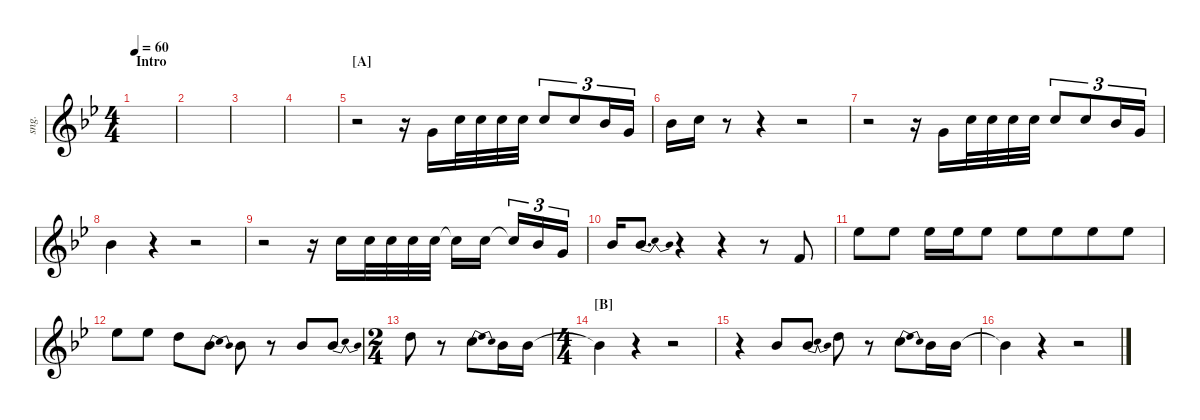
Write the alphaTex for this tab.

\defaultSystemsLayout 4
\hideDynamics
\bracketExtendMode nobrackets
\otherSystemsTrackNameOrientation horizontal
\track ("Singer" "sng.") {mute instrument synthbrass1}
\staff {score}
\tuning (E4 B3 G3 D3 A2 E2)
\ts (4 4)
\section ("" "Intro")
\tempo 60
\clef g2
\ks bb
|
|
|
|
\section ("A" "")
r.2{beam Down} r.16{beam Down} 3.1{acc forcenatural}.16{beam Up} 8.1{acc forcenatural}.32{beam Up} 8.1{acc forcenatural}.32{beam Up} 8.1{acc forcenatural}.32{beam Up} 8.1{acc forcenatural}.32{beam Up} 8.1{acc forcenatural}.8{tu (3 2) beam Up} 8.1{acc forcenatural}.8{tu (3 2) beam Up} 6.1{acc b}.16{tu (3 2) beam Up} 3.1{acc forcenatural}.16{tu (3 2) beam Up} |
6.1{acc b}.16{beam Down} 8.1{acc forcenatural}.16{beam Down} r.8{beam Down} r.4{beam Down} r.2{beam Down} |
r.2{beam Down} r.16{beam Down} 3.1{acc forcenatural}.16{beam Up} 8.1{acc forcenatural}.32{beam Up} 8.1{acc forcenatural}.32{beam Up} 8.1{acc forcenatural}.32{beam Up} 8.1{acc forcenatural}.32{beam Up} 8.1{acc forcenatural}.8{tu (3 2) beam Up} 8.1{acc forcenatural}.8{tu (3 2) beam Up} 6.1{acc b}.16{tu (3 2) beam Up} 3.1{acc forcenatural}.16{tu (3 2) beam Up} |
6.1{acc b}.4{beam Down} r.4{beam Down} r.2{beam Down} |
r.2{beam Down} r.16{beam Down} 8.1{acc forcenatural}.16{beam Down} 8.1{acc forcenatural}.32{beam Down} 8.1{acc forcenatural}.32{beam Down} 8.1{acc forcenatural}.32{beam Down} 8.1{acc forcenatural}.32{beam Down} 8.1{t acc forcenatural}.16{beam Down} 8.1{acc forcenatural}.16{beam Down} 8.1{t acc forcenatural}.16{tu (3 2) beam Up} 6.1{acc b}.16{tu (3 2) beam Up} 3.1{acc forcenatural}.16{tu (3 2) beam Up} |
6.1{acc b}.16{beam Up} 6.1{be (bendrelease 0 0 0.6 4 11.4 4 23.4 0) acc b}.8{d beam Up} r.4{beam Up} r.4{beam Up} r.8{beam Up} 1.1{acc forcenatural}.8{beam Up} |
11.1{acc b}.8{beam Down} 11.1{acc b}.8{beam Down} 11.1{acc b}.16{beam Down} 11.1{acc b}.16{beam Down} 11.1{acc b}.8{beam Down} 11.1{acc b}.8{beam Down} 11.1{acc b}.8{beam Down beam merge} 11.1{acc b}.8{beam Down} 11.1{acc b}.8{beam Down} |
11.1{acc b}.8{beam Down} 11.1{acc b}.8{beam Down} 10.1{acc forcenatural}.8{beam Down} 6.1{be (bendrelease 0 0 0.6 4 20.4 4 30 0) acc b}.8{beam Down} 6.1{acc b}.8{beam Down} r.8{beam Down} 6.1{acc b}.8{beam Up} 6.1{be (bendrelease 0 0 0.6 4 20.4 4 30 0) acc b}.8{beam Up} |
\ts (2 4)
\beaming (8 2 2)
10.1{acc forcenatural}.8{beam Down} r.8{beam Down} 8.1{be (bendrelease 0 0 0.6 4 20.4 4 30 0) acc forcenatural}.8{beam Down} 6.1{acc b}.16{beam Down} 6.1{acc b}.16{beam Down} |
\ts (4 4)
\section ("B" "")
6.1{t acc b}.4{beam Down} r.4{beam Down} r.2{beam Down} |
r.4{beam Down} 6.1{acc b}.8{beam Up} 6.1{be (bendrelease 0 0 0.6 4 20.4 4 30 0) acc b}.8{beam Up} 10.1{acc forcenatural}.8{beam Down} r.8{beam Down} 8.1{be (bendrelease 0 0 0.6 4 20.4 4 30 0) acc forcenatural}.8{beam Down} 6.1{acc b}.16{beam Down} 6.1{acc b}.16{beam Down} |
6.1{t acc b}.4{beam Down} r.4{beam Down} r.2{beam Down}
